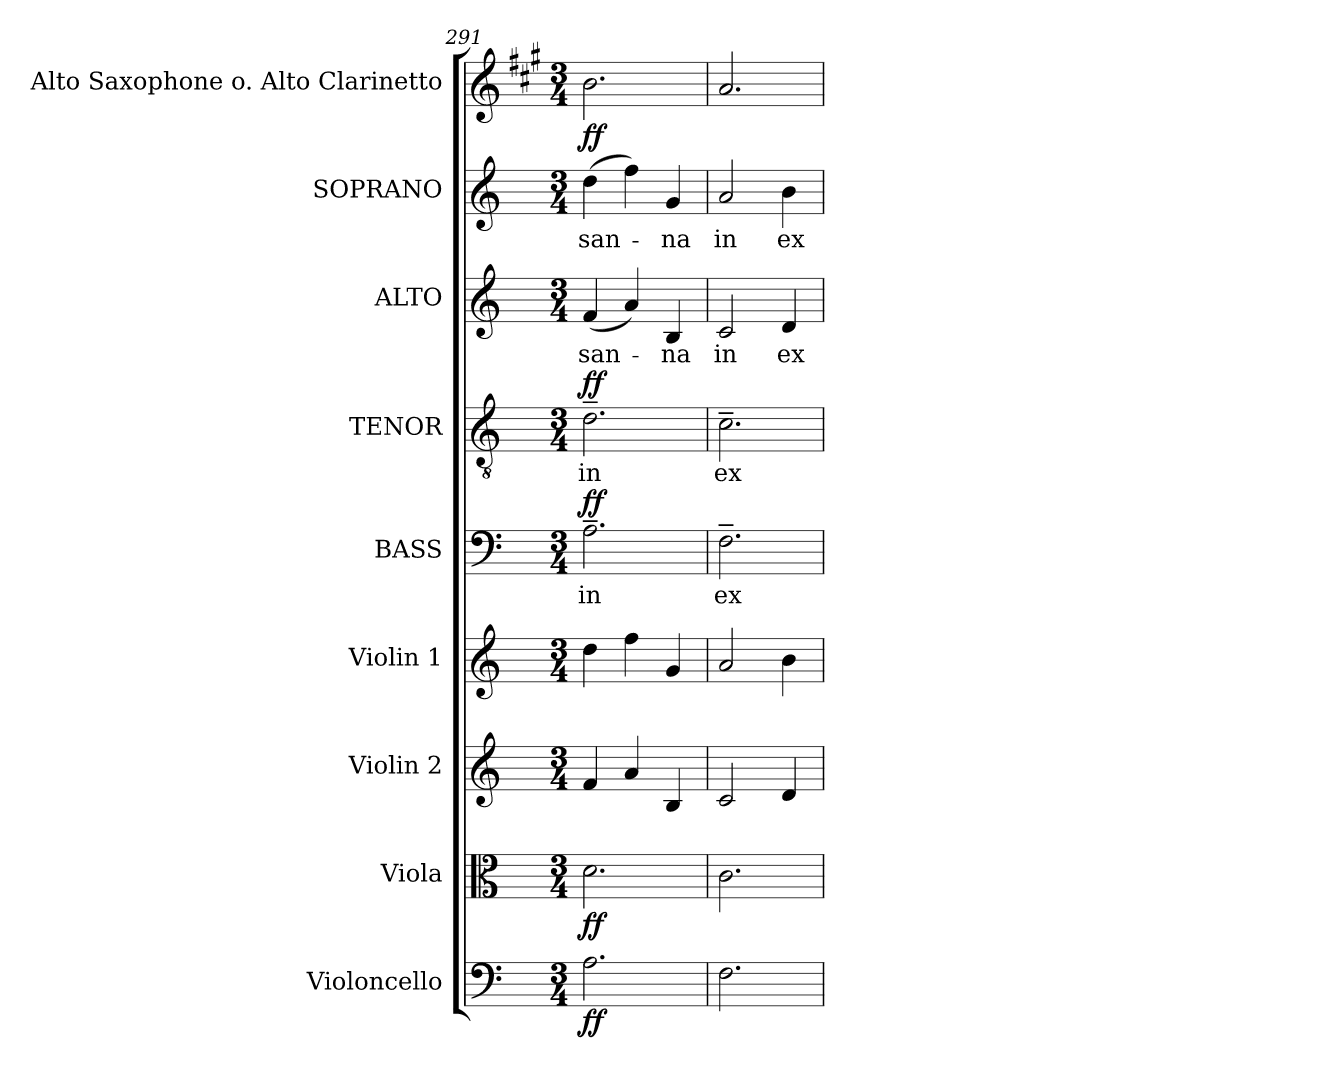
**kern	**dynam	**kern	**dynam	**kern	**kern	**kern	**text	**dynam	**kern	**text	**dynam	**kern	**text	**kern	**text	**kern	**dynam
*part9	*part9	*part8	*part8	*part7	*part6	*part5	*part5	*part5	*part4	*part4	*part4	*part3	*part3	*part2	*part2	*part1	*part1
*staff9	*staff9	*staff8	*staff8	*staff7	*staff6	*staff5	*staff5	*staff5	*staff4	*staff4	*staff4	*staff3	*staff3	*staff2	*staff2	*staff1	*staff1
*I"Violoncello	*	*I"Viola	*	*I"Violin 2	*I"Violin 1	*I"BASS	*	*	*I"TENOR	*	*	*I"ALTO	*	*I"SOPRANO	*	*I"Alto Saxophone o. Alto Clarinetto	*
*I'Vc.	*	*I'Vla.	*	*I'Vln. 2	*I'Vln. 1	*I'B.	*	*	*I'T.	*	*	*I'A.	*	*I'S.	*	*I'Alto Sax. o. Alto Clar.	*
*clefF4	*	*clefC3	*	*clefG2	*clefG2	*clefF4	*	*	*clefGv2	*	*	*clefG2	*	*clefG2	*	*clefG2	*
*	*	*	*	*	*	*	*	*	*ITrd7c12	*	*	*	*	*	*	*ITrd5c9	*
*k[]	*	*k[]	*	*k[]	*k[]	*k[]	*	*	*k[]	*	*	*k[]	*	*k[]	*	*k[]	*
*C:	*	*C:	*	*C:	*C:	*C:	*	*	*C:	*	*	*C:	*	*C:	*	*C:	*
*M3/4	*	*M3/4	*	*M3/4	*M3/4	*M3/4	*	*	*M3/4	*	*	*M3/4	*	*M3/4	*	*M3/4	*
=291	=291	=291	=291	=291	=291	=291	=291	=291	=291	=291	=291	=291	=291	=291	=291	=291	=291
!	!	!	!	!	!	!	!LO:LY:b:color=#000000	!	!	!	!	!	!	!	!	!	!
!	!	!	!	!	!	!	!	!	!	!LO:LY:b:color=#000000	!	!	!	!	!	!	!
!	!	!	!	!	!	!	!	!	!	!	!	!	!LO:LY:b:color=#000000	!	!	!	!
!	!	!	!	!	!	!	!	!	!	!	!	!	!	!	!LO:LY:b:color=#000000	!	!
2.Ai\	ff	2.di\	ff	4fi/	4ddi\	2.A~i\	in	ff	2.D~i\	in	ff	(4fi/	-san-	(4ddi\	-san-	2.di\	ff
.	.	.	.	4ai/	4ffi\	.	.	.	.	.	.	4ai/)	.	4ffi\)	.	.	.
!	!	!	!	!	!	!	!	!	!	!	!	!	!LO:LY:b:color=#000000	!	!	!	!
!	!	!	!	!	!	!	!	!	!	!	!	!	!	!	!LO:LY:b:color=#000000	!	!
.	.	.	.	4Bi/	4gi/	.	.	.	.	.	.	4Bi/	-na	4gi/	-na	.	.
=292	=292	=292	=292	=292	=292	=292	=292	=292	=292	=292	=292	=292	=292	=292	=292	=292	=292
!	!	!	!	!	!	!	!LO:LY:b:color=#000000	!	!	!	!	!	!	!	!	!	!
!	!	!	!	!	!	!	!	!	!	!LO:LY:b:color=#000000	!	!	!	!	!	!	!
!	!	!	!	!	!	!	!	!	!	!	!	!	!LO:LY:b:color=#000000	!	!	!	!
!	!	!	!	!	!	!	!	!	!	!	!	!	!	!	!LO:LY:b:color=#000000	!	!
2.Fi\	.	2.ci\	.	2ci/	2ai/	2.F~i\	ex-	.	2.C~i\	ex-	.	2ci/	in	2ai/	in	2.ci/	.
!	!	!	!	!	!	!	!	!	!	!	!	!	!LO:LY:b:color=#000000	!	!	!	!
!	!	!	!	!	!	!	!	!	!	!	!	!	!	!	!LO:LY:b:color=#000000	!	!
.	.	.	.	4di/	4bi\	.	.	.	.	.	.	4di/	ex-	4bi\	ex-	.	.
=	=	=	=	=	=	=	=	=	=	=	=	=	=	=	=	=	=
*-	*-	*-	*-	*-	*-	*-	*-	*-	*-	*-	*-	*-	*-	*-	*-	*-	*-
